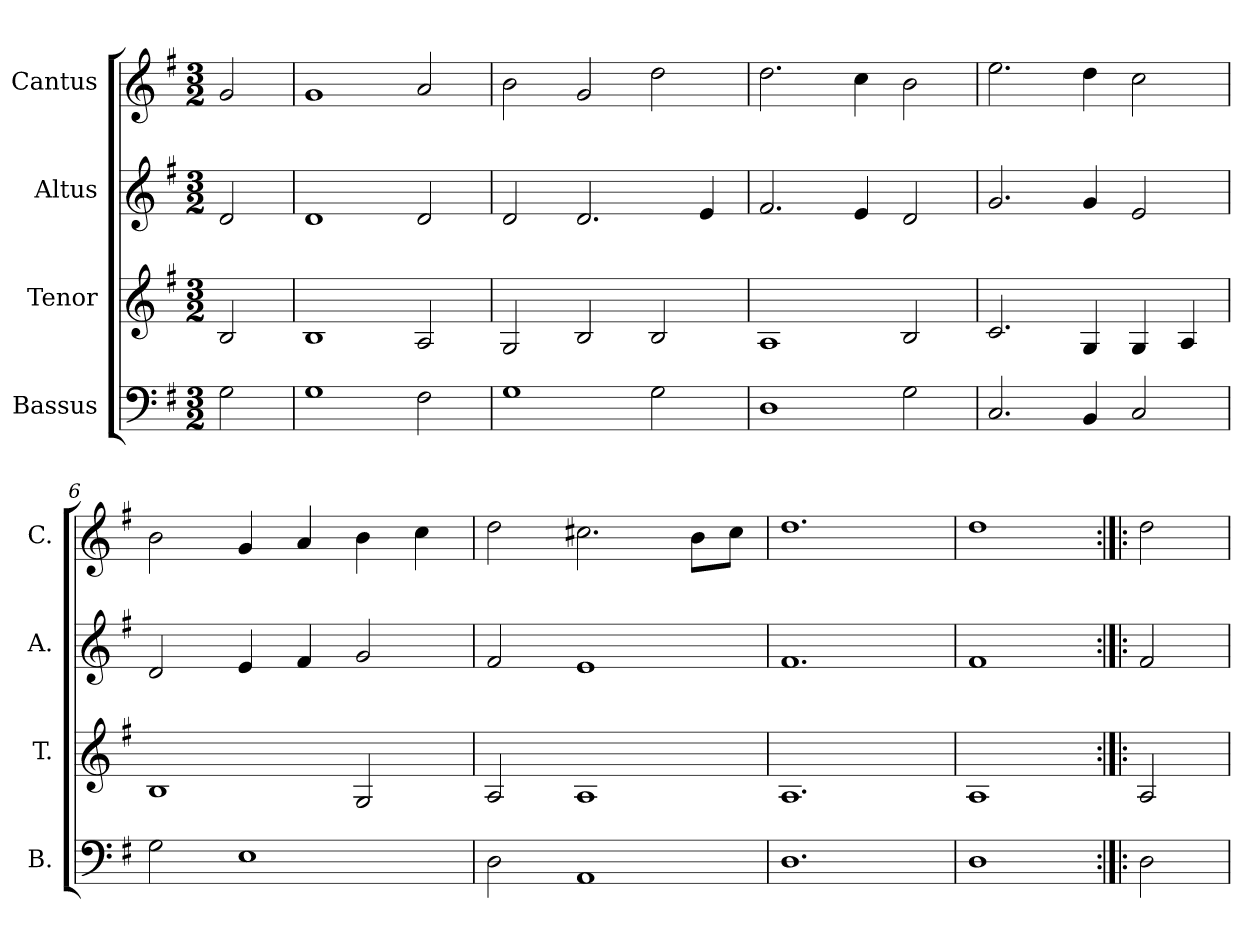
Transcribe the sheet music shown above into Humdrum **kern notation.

**kern	**kern	**kern	**kern
*part4	*part3	*part2	*part1
*staff4	*staff3	*staff2	*staff1
*I"Bassus	*I"Tenor	*I"Altus	*I"Cantus
*I'B.	*I'T.	*I'A.	*I'C.
*clefF4	*clefG2	*clefG2	*clefG2
*k[f#]	*k[f#]	*k[f#]	*k[f#]
*G:	*G:	*G:	*G:
*M3/2	*M3/2	*M3/2	*M3/2
=1	=1	=1	=1
2G\	2B/	2d/	2g/
=2	=2	=2	=2
1G\	1B/	1d/	1g/
2F#\	2A/	2d/	2a/
=3	=3	=3	=3
1G\	2G/	2d/	2b\
.	2B/	2.d/	2g/
2G\	2B/	.	2dd\
.	.	4e/	.
=4	=4	=4	=4
1D\	1A/	2.f#/	2.dd\
.	.	4e/	4cc\
2G\	2B/	2d/	2b\
=5	=5	=5	=5
2.C/	2.c/	2.g/	2.ee\
4BB/	4G/	4g/	4dd\
2C/	4G/	2e/	2cc\
.	4A/	.	.
=6	=6	=6	=6
2G\	1B/	2d/	2b\
1E\	.	4e/	4g/
.	.	4f#/	4a/
.	2G/	2g/	4b\
.	.	.	4cc\
=7	=7	=7	=7
2D\	2A/	2f#/	2dd\
1AA/	1A/	1e/	2.cc#X\
.	.	.	8b\L
.	.	.	8cc#\J
=8	=8	=8	=8
1.D\	1.A/	1.f#/	1.dd\
=9	=9	=9	=9
1D\	1A/	1f#/	1dd\
=10:|!|:	=10:|!|:	=10:|!|:	=10:|!|:
2D\	2A/	2f#/	2dd\
=	=	=	=
*-	*-	*-	*-
